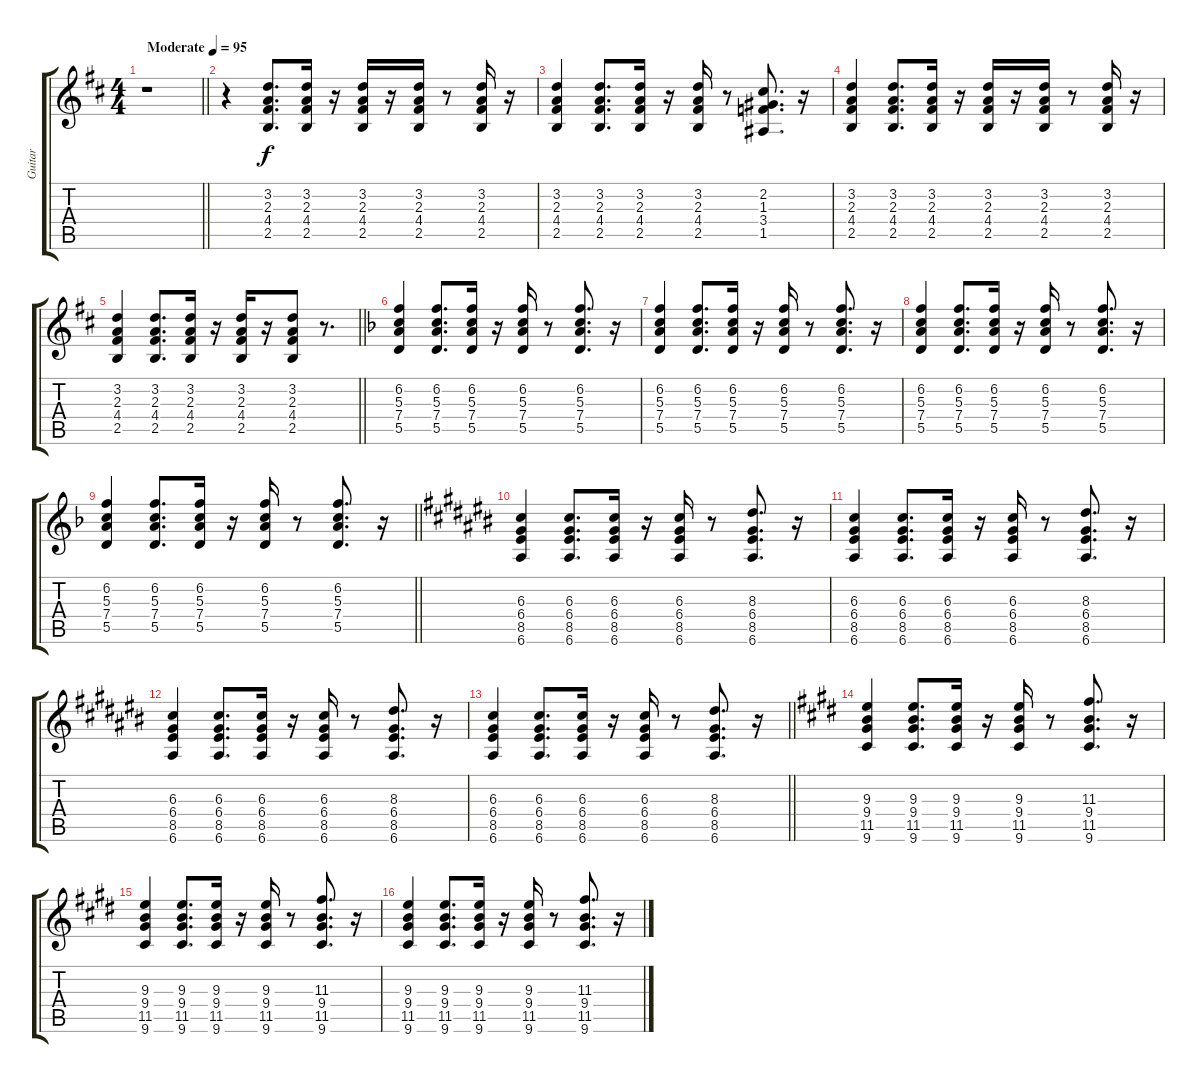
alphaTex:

\track ("Guitar" "Guitar") {instrument electricguitarclean}
\staff {score tabs}
\tuning (E4 B3 G3 D3 A2 E2) {hide}
\ts (4 4)
\tempo (95 "Moderate")
\clef g2
\barLineRight lightlight
\ks bminor
r.1{dy f instrument electricguitarclean} |
r.4 (3.2 2.3 4.4 2.5).8{d} (3.2 2.3 4.4 2.5).16 r.16 (3.2 2.3 4.4 2.5).16 r.16 (3.2 2.3 4.4 2.5).16 r.8 (3.2 2.3 4.4 2.5).16 r.16 |
(3.2 2.3 4.4 2.5).4 (3.2 2.3 4.4 2.5).8{d} (3.2 2.3 4.4 2.5).16 r.16 (3.2 2.3 4.4 2.5).16 r.8 (2.2 1.3 3.4 1.5).8{d} r.16 |
(3.2 2.3 4.4 2.5).4 (3.2 2.3 4.4 2.5).8{d} (3.2 2.3 4.4 2.5).16 r.16 (3.2 2.3 4.4 2.5).16 r.16 (3.2 2.3 4.4 2.5).16 r.8 (3.2 2.3 4.4 2.5).16 r.16 |
\barLineRight lightlight
(3.2 2.3 4.4 2.5).4 (3.2 2.3 4.4 2.5).8{d} (3.2 2.3 4.4 2.5).16 r.16 (3.2 2.3 4.4 2.5).16 r.16 (3.2 2.3 4.4 2.5).8 r.8{d} |
\ks dminor
(6.2 5.3 7.4 5.5).4 (6.2 5.3 7.4 5.5).8{d} (6.2 5.3 7.4 5.5).16 r.16 (6.2 5.3 7.4 5.5).16 r.8 (6.2 5.3 7.4 5.5).8{d} r.16 |
(6.2 5.3 7.4 5.5).4 (6.2 5.3 7.4 5.5).8{d} (6.2 5.3 7.4 5.5).16 r.16 (6.2 5.3 7.4 5.5).16 r.8 (6.2 5.3 7.4 5.5).8{d} r.16 |
(6.2 5.3 7.4 5.5).4 (6.2 5.3 7.4 5.5).8{d} (6.2 5.3 7.4 5.5).16 r.16 (6.2 5.3 7.4 5.5).16 r.8 (6.2 5.3 7.4 5.5).8{d} r.16 |
\barLineRight lightlight
(6.2 5.3 7.4 5.5).4 (6.2 5.3 7.4 5.5).8{d} (6.2 5.3 7.4 5.5).16 r.16 (6.2 5.3 7.4 5.5).16 r.8 (6.2 5.3 7.4 5.5).8{d} r.16 |
\ks a#minor
(6.3 6.4 8.5 6.6).4 (6.3 6.4 8.5 6.6).8{d} (6.3 6.4 8.5 6.6).16 r.16 (6.3 6.4 8.5 6.6).16 r.8 (8.3 6.4 8.5 6.6).8{d} r.16 |
(6.3 6.4 8.5 6.6).4 (6.3 6.4 8.5 6.6).8{d} (6.3 6.4 8.5 6.6).16 r.16 (6.3 6.4 8.5 6.6).16 r.8 (8.3 6.4 8.5 6.6).8{d} r.16 |
(6.3 6.4 8.5 6.6).4 (6.3 6.4 8.5 6.6).8{d} (6.3 6.4 8.5 6.6).16 r.16 (6.3 6.4 8.5 6.6).16 r.8 (8.3 6.4 8.5 6.6).8{d} r.16 |
\barLineRight lightlight
(6.3 6.4 8.5 6.6).4 (6.3 6.4 8.5 6.6).8{d} (6.3 6.4 8.5 6.6).16 r.16 (6.3 6.4 8.5 6.6).16 r.8 (8.3 6.4 8.5 6.6).8{d} r.16 |
\ks c#minor
(9.3 9.4 11.5 9.6).4 (9.3 9.4 11.5 9.6).8{d} (9.3 9.4 11.5 9.6).16 r.16 (9.3 9.4 11.5 9.6).16 r.8 (11.3 9.4 11.5 9.6).8{d} r.16 |
(9.3 9.4 11.5 9.6).4 (9.3 9.4 11.5 9.6).8{d} (9.3 9.4 11.5 9.6).16 r.16 (9.3 9.4 11.5 9.6).16 r.8 (11.3 9.4 11.5 9.6).8{d} r.16 |
(9.3 9.4 11.5 9.6).4 (9.3 9.4 11.5 9.6).8{d} (9.3 9.4 11.5 9.6).16 r.16 (9.3 9.4 11.5 9.6).16 r.8 (11.3 9.4 11.5 9.6).8{d} r.16
